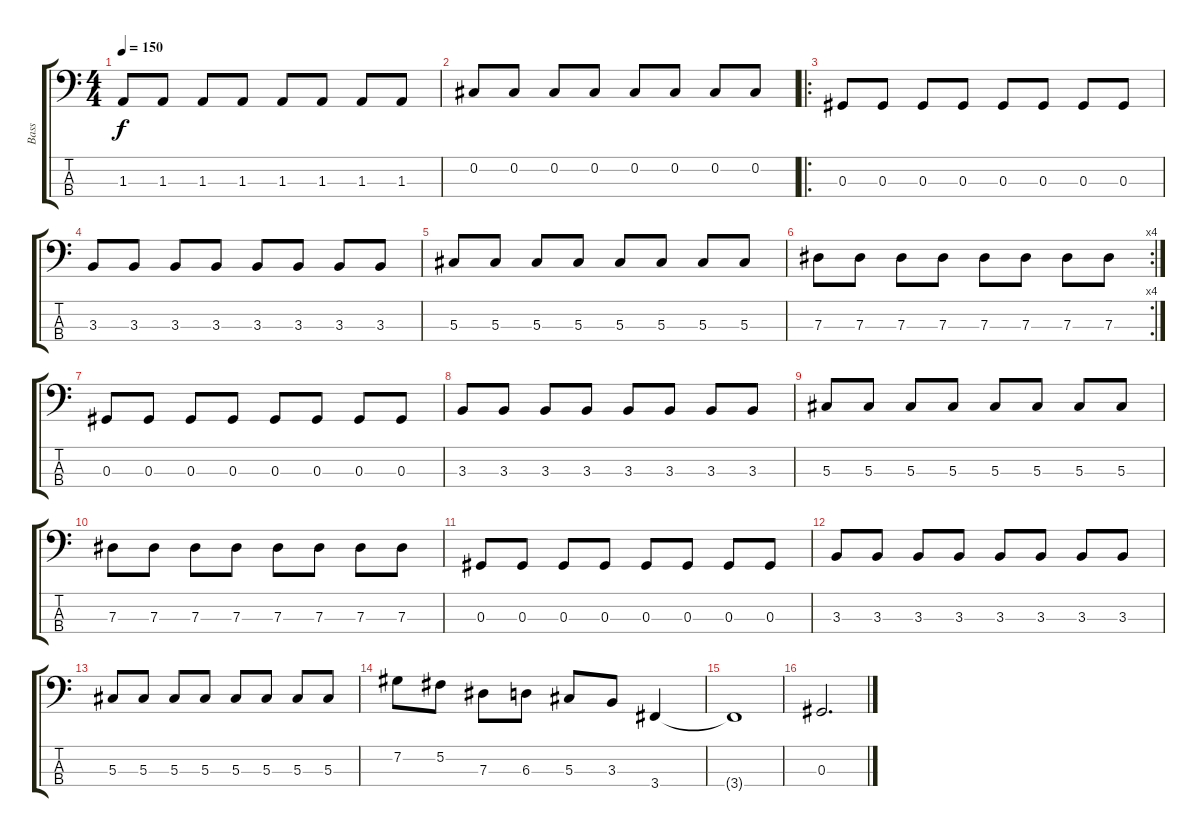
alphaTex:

\track ("Bass" "Bass") {instrument electricbassfinger}
\staff {score tabs}
\tuning (Gb2 Db2 Ab1 Eb1) {hide}
\ts (4 4)
\tempo 150
\clef f4
\ks c
1.3.8{dy f} 1.3.8 1.3.8 1.3.8 1.3.8 1.3.8 1.3.8 1.3.8 |
0.2.8 0.2.8 0.2.8 0.2.8 0.2.8 0.2.8 0.2.8 0.2.8 |
\ro
0.3.8 0.3.8 0.3.8 0.3.8 0.3.8 0.3.8 0.3.8 0.3.8 |
3.3.8 3.3.8 3.3.8 3.3.8 3.3.8 3.3.8 3.3.8 3.3.8 |
5.3.8 5.3.8 5.3.8 5.3.8 5.3.8 5.3.8 5.3.8 5.3.8 |
\rc 4
7.3.8 7.3.8 7.3.8 7.3.8 7.3.8 7.3.8 7.3.8 7.3.8 |
0.3.8 0.3.8 0.3.8 0.3.8 0.3.8 0.3.8 0.3.8 0.3.8 |
3.3.8 3.3.8 3.3.8 3.3.8 3.3.8 3.3.8 3.3.8 3.3.8 |
5.3.8 5.3.8 5.3.8 5.3.8 5.3.8 5.3.8 5.3.8 5.3.8 |
7.3.8 7.3.8 7.3.8 7.3.8 7.3.8 7.3.8 7.3.8 7.3.8 |
0.3.8 0.3.8 0.3.8 0.3.8 0.3.8 0.3.8 0.3.8 0.3.8 |
3.3.8 3.3.8 3.3.8 3.3.8 3.3.8 3.3.8 3.3.8 3.3.8 |
5.3.8 5.3.8 5.3.8 5.3.8 5.3.8 5.3.8 5.3.8 5.3.8 |
7.2.8 5.2.8 7.3.8 6.3.8 5.3.8 3.3.8 3.4.4 |
3.4{t}.1 |
0.3.2{d}
